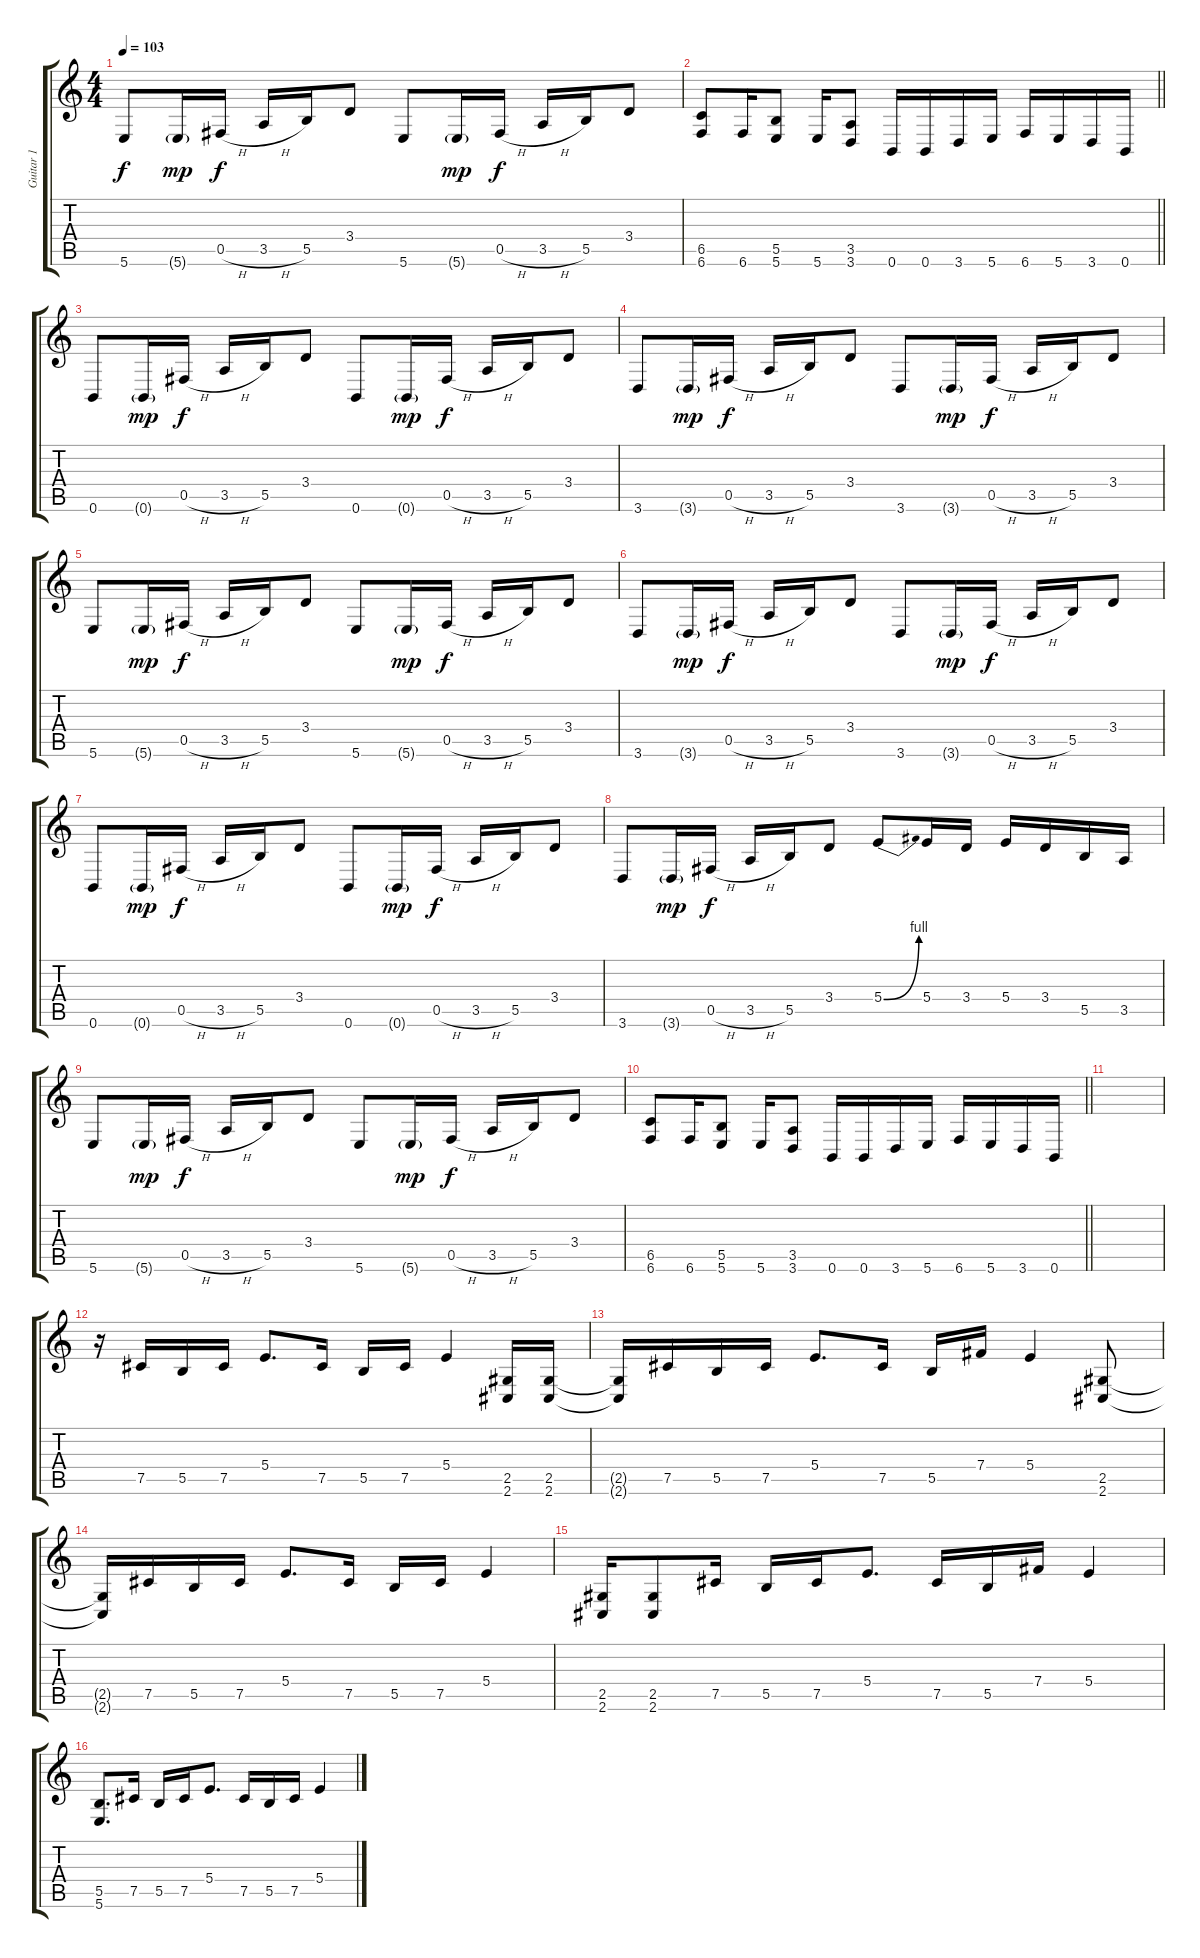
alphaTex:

\track ("Guitar 1" "Guitar 1") {instrument distortionguitar}
\staff {score tabs}
\tuning (Db4 Ab3 E3 B2 Gb2 B1) {hide}
\ts (4 4)
\tempo 103
\clef g2
\ks c
5.6.8{dy f} 5.6{g}.16{dy mp} 0.5{h}.16{dy f} 3.5{h}.16 5.5.16 3.4.8 5.6.8 5.6{g}.16{dy mp} 0.5{h}.16{dy f} 3.5{h}.16 5.5.16 3.4.8 |
\barLineRight lightlight
(6.5 6.6).8 6.6.16 (5.5 5.6).8 5.6.16 (3.5 3.6).8 0.6.16 0.6.16 3.6.16 5.6.16 6.6.16 5.6.16 3.6.16 0.6.16 |
0.6.8 0.6{g}.16{dy mp} 0.5{h}.16{dy f} 3.5{h}.16 5.5.16 3.4.8 0.6.8 0.6{g}.16{dy mp} 0.5{h}.16{dy f} 3.5{h}.16 5.5.16 3.4.8 |
3.6.8 3.6{g}.16{dy mp} 0.5{h}.16{dy f} 3.5{h}.16 5.5.16 3.4.8 3.6.8 3.6{g}.16{dy mp} 0.5{h}.16{dy f} 3.5{h}.16 5.5.16 3.4.8 |
5.6.8 5.6{g}.16{dy mp} 0.5{h}.16{dy f} 3.5{h}.16 5.5.16 3.4.8 5.6.8 5.6{g}.16{dy mp} 0.5{h}.16{dy f} 3.5{h}.16 5.5.16 3.4.8 |
3.6.8 3.6{g}.16{dy mp} 0.5{h}.16{dy f} 3.5{h}.16 5.5.16 3.4.8 3.6.8 3.6{g}.16{dy mp} 0.5{h}.16{dy f} 3.5{h}.16 5.5.16 3.4.8 |
0.6.8 0.6{g}.16{dy mp} 0.5{h}.16{dy f} 3.5{h}.16 5.5.16 3.4.8 0.6.8 0.6{g}.16{dy mp} 0.5{h}.16{dy f} 3.5{h}.16 5.5.16 3.4.8 |
3.6.8 3.6{g}.16{dy mp} 0.5{h}.16{dy f} 3.5{h}.16 5.5.16 3.4.8 5.4{be (bend 0 0 60 4)}.8 5.4.16 3.4.16 5.4.16 3.4.16 5.5.16 3.5.16 |
5.6.8 5.6{g}.16{dy mp} 0.5{h}.16{dy f} 3.5{h}.16 5.5.16 3.4.8 5.6.8 5.6{g}.16{dy mp} 0.5{h}.16{dy f} 3.5{h}.16 5.5.16 3.4.8 |
\barLineRight lightlight
(6.5 6.6).8 6.6.16 (5.5 5.6).8 5.6.16 (3.5 3.6).8 0.6.16 0.6.16 3.6.16 5.6.16 6.6.16 5.6.16 3.6.16 0.6.16 |
|
r.16 7.5.16 5.5.16 7.5.16 5.4.8{d} 7.5.16 5.5.16 7.5.16 5.4.4 (2.5 2.6).16 (2.5 2.6).16 |
(2.5{t} 2.6{t}).16 7.5.16 5.5.16 7.5.16 5.4.8{d} 7.5.16 5.5.16 7.4.16 5.4.4 (2.5 2.6).8 |
(2.5{t} 2.6{t}).16 7.5.16 5.5.16 7.5.16 5.4.8{d} 7.5.16 5.5.16 7.5.16 5.4.4 |
(2.5 2.6).16 (2.5 2.6).8 7.5.16 5.5.16 7.5.16 5.4.8{d} 7.5.16 5.5.16 7.4.16 5.4.4 |
(5.5 5.6).8{d} 7.5.16 5.5.16 7.5.16 5.4.8{d} 7.5.16 5.5.16 7.5.16 5.4.4
